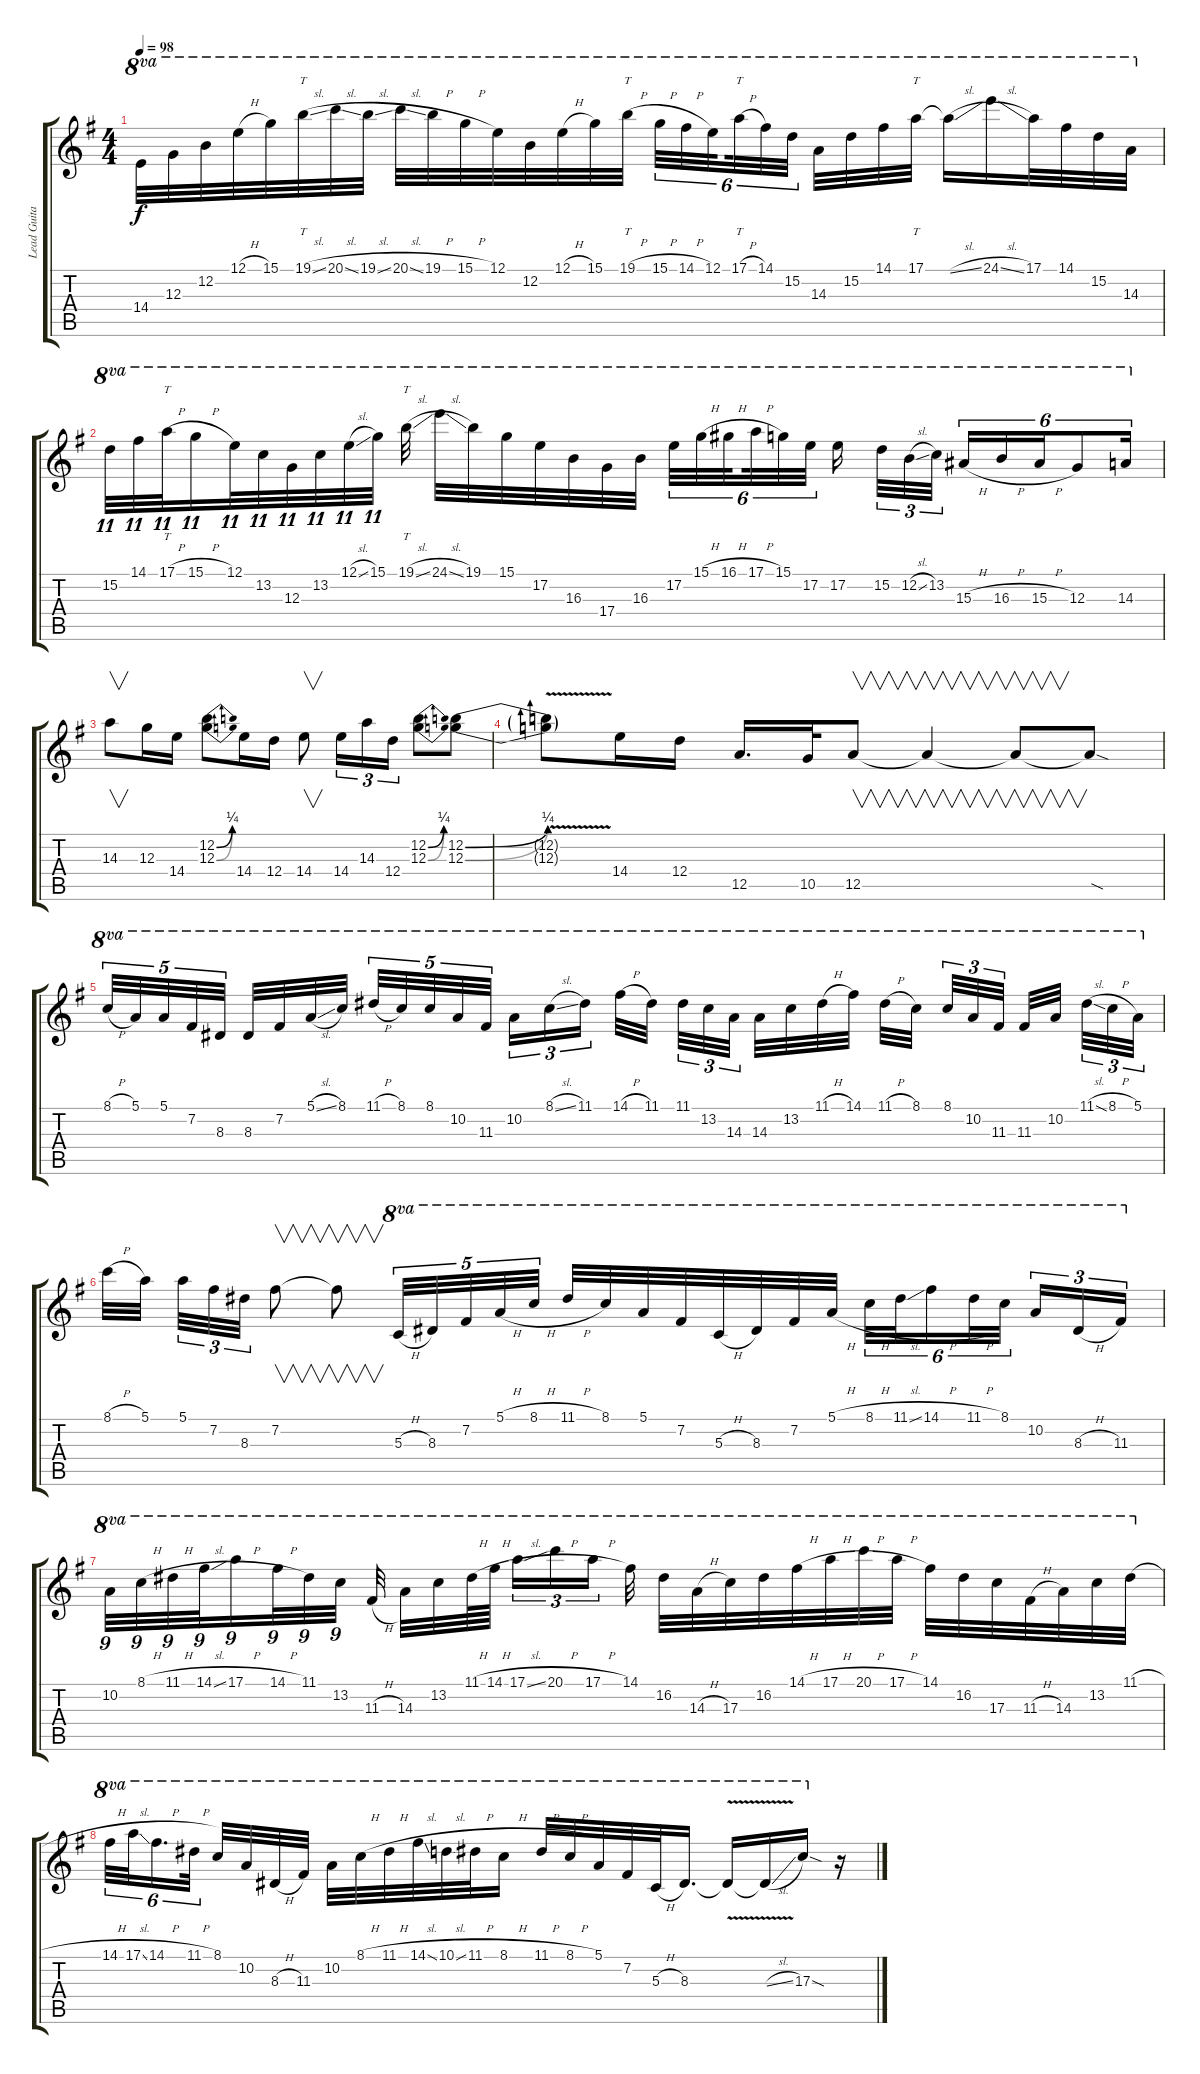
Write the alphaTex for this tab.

\track ("Lead Guitar" "Lead Guita") {instrument distortionguitar}
\staff {score tabs}
\tuning (E4 B3 G3 D3 A2 E2) {hide}
\ts (4 4)
\tempo 98
\clef g2
\ks g
14.4.32{ot 8va dy f} 12.3.32{ot 8va} 12.2.32{ot 8va} 12.1{h}.32{ot 8va} 15.1.32{ot 8va} 19.1{sl}.32{tt ot 8va} 20.1{sl}.32{ot 8va} 19.1{sl}.32{ot 8va} 20.1{sl}.32{ot 8va} 19.1{h}.32{ot 8va} 15.1{h}.32{ot 8va} 12.1.32{ot 8va} 12.2.32{ot 8va} 12.1{h}.32{ot 8va} 15.1.32{ot 8va} 19.1{h}.32{tt ot 8va} 15.1{h}.32{tu (6 4) ot 8va} 14.1{h}.32{tu (6 4) ot 8va} 12.1.32{tu (6 4) ot 8va beam splitsecondary} 17.1{h}.32{tt tu (6 4) ot 8va} 14.1.32{tu (6 4) ot 8va} 15.2.32{tu (6 4) ot 8va beam splitsecondary} 14.3.32{ot 8va} 15.2.32{ot 8va} 14.1.32{ot 8va} 17.1.32{tt ot 8va} 17.1{sl t}.16{ot 8va} 24.1{sl}.16{ot 8va} 17.1.32{ot 8va} 14.1.32{ot 8va} 15.2.32{ot 8va} 14.3.32{ot 8va} |
15.2.32{tu (11 8) ot 8va} 14.1.32{tu (11 8) ot 8va} 17.1{h}.32{tt tu (11 8) ot 8va} 15.1{h}.16{tu (11 8) ot 8va} 12.1.32{tu (11 8) ot 8va} 13.2.32{tu (11 8) ot 8va} 12.3.32{tu (11 8) ot 8va} 13.2.32{tu (11 8) ot 8va} 12.1{sl}.32{tu (11 8) ot 8va} 15.1.32{tu (11 8) ot 8va} 19.1{sl}.32{tt ot 8va} 24.1{sl}.32{ot 8va} 19.1.32{ot 8va} 15.1.32{ot 8va} 17.2.32{ot 8va} 16.3.32{ot 8va} 17.4.32{ot 8va} 16.3.32{ot 8va} 17.2.32{tu (6 4) ot 8va} 15.1{h}.32{tu (6 4) ot 8va} 16.1{h}.32{tu (6 4) ot 8va beam splitsecondary} 17.1{h}.32{tu (6 4) ot 8va} 15.1.32{tu (6 4) ot 8va} 17.2.32{tu (6 4) ot 8va beam splitsecondary} 17.2.16{ot 8va beam splitsecondary} 15.2.32{tu (3 2) ot 8va} 12.2{sl}.32{tu (3 2) ot 8va} 13.2.32{tu (3 2) ot 8va} 15.3{h}.16{tu (6 4) ot 8va} 16.3{h}.16{tu (6 4) ot 8va} 15.3{h}.16{tu (6 4) ot 8va} 12.3.8{tu (6 4) ot 8va} 14.3.16{tu (6 4) ot 8va} |
14.3.8{v} 12.3.16 14.4.16 (12.2{be (bend 0 0 60 1)} 12.3{be (bend 0 0 60 1)}).8 14.4.16 12.4.16 14.4.8{v} 14.4.16{tu (3 2)} 14.3.16{tu (3 2)} 12.4.16{tu (3 2)} (12.2{be (bend 0 0 60 1)} 12.3{be (bend 0 0 60 1)}).8 (12.2{be (bend 0 0 60 1)} 12.3{be (bend 0 0 60 1)}).8 |
(12.2{v t} 12.3{v t}).8 14.4.16 12.4.16 12.5.16{d} 10.5.32 12.5.8{v} 12.5{t}.4{v} 12.5{t}.8{v} 12.5{sod t}.8 |
8.1{h}.32{tu (5 4) ot 8va} 5.1.32{tu (5 4) ot 8va} 5.1.32{tu (5 4) ot 8va} 7.2.32{tu (5 4) ot 8va} 8.3.32{tu (5 4) ot 8va beam splitsecondary} 8.3.32{ot 8va} 7.2.32{ot 8va} 5.1{sl}.32{ot 8va} 8.1.32{ot 8va} 11.1{h}.32{tu (5 4) ot 8va} 8.1.32{tu (5 4) ot 8va} 8.1.32{tu (5 4) ot 8va} 10.2.32{tu (5 4) ot 8va} 11.3.32{tu (5 4) ot 8va beam splitsecondary} 10.2.16{tu (3 2) ot 8va} 8.1{sl}.16{tu (3 2) ot 8va} 11.1.16{tu (3 2) ot 8va} 14.1{h}.32{ot 8va} 11.1.32{ot 8va beam splitsecondary} 11.1.32{tu (3 2) ot 8va} 13.2.32{tu (3 2) ot 8va} 14.3.32{tu (3 2) ot 8va beam splitsecondary} 14.3.32{ot 8va} 13.2.32{ot 8va} 11.1{h}.32{ot 8va} 14.1.32{ot 8va} 11.1{h}.32{ot 8va} 8.1.32{ot 8va beam splitsecondary} 8.1.32{tu (3 2) ot 8va} 10.2.32{tu (3 2) ot 8va} 11.3.32{tu (3 2) ot 8va beam splitsecondary} 11.3.32{ot 8va} 10.2.32{ot 8va beam splitsecondary} 11.1{sl}.32{tu (3 2) ot 8va} 8.1{h}.32{tu (3 2) ot 8va} 5.1.32{tu (3 2) ot 8va} |
8.1{h}.32 5.1.32{beam splitsecondary} 5.1.32{tu (3 2)} 7.2.32{tu (3 2)} 8.3.32{tu (3 2)} 7.2.8{v} 7.2{t}.8{v} 5.3{h}.32{tu (5 4) ot 8va} 8.3.32{tu (5 4) ot 8va} 7.2.32{tu (5 4) ot 8va} 5.1{h}.32{tu (5 4) ot 8va} 8.1{h}.32{tu (5 4) ot 8va} 11.1{h}.32{ot 8va} 8.1.32{ot 8va} 5.1.32{ot 8va} 7.2.32{ot 8va} 5.3{h}.32{ot 8va} 8.3.32{ot 8va} 7.2.32{ot 8va} 5.1{h}.32{ot 8va} 8.1{h}.32{tu (6 4) ot 8va} 11.1{sl}.32{tu (6 4) ot 8va} 14.1{h}.16{tu (6 4) ot 8va} 11.1{h}.32{tu (6 4) ot 8va} 8.1.32{tu (6 4) ot 8va beam splitsecondary} 10.2.16{tu (3 2) ot 8va} 8.3{h}.16{tu (3 2) ot 8va} 11.3.16{tu (3 2) ot 8va} |
10.2.32{tu (9 8) ot 8va} 8.1{h}.32{tu (9 8) ot 8va} 11.1{h}.32{tu (9 8) ot 8va} 14.1{sl}.32{tu (9 8) ot 8va} 17.1{h}.16{tu (9 8) ot 8va} 14.1{h}.32{tu (9 8) ot 8va} 11.1.32{tu (9 8) ot 8va} 13.2.32{tu (9 8) ot 8va} 11.3{h}.32{ot 8va} 14.3.32{ot 8va} 13.2.32{ot 8va} 11.1{h}.64{ot 8va} 14.1{h}.64{ot 8va beam splitsecondary} 17.1{sl}.16{tu (3 2) ot 8va} 20.1{h}.16{tu (3 2) ot 8va} 17.1{h}.16{tu (3 2) ot 8va} 14.1.32{ot 8va} 16.2.32{ot 8va} 14.3{h}.32{ot 8va} 17.3.32{ot 8va} 16.2.32{ot 8va} 14.1{h}.32{ot 8va} 17.1{h}.32{ot 8va} 20.1{h}.32{ot 8va} 17.1{h}.32{ot 8va} 14.1.32{ot 8va} 16.2.32{ot 8va} 17.3.32{ot 8va} 11.3{h}.32{ot 8va} 14.3.32{ot 8va} 13.2.32{ot 8va} 11.1{h}.32{ot 8va} |
14.1{h}.32{tu (6 4) ot 8va} 17.1{sl}.32{tu (6 4) ot 8va} 14.1{h}.16{d tu (6 4) ot 8va} 11.1{h}.32{tu (6 4) ot 8va beam splitsecondary} 8.1.32{ot 8va} 10.2.32{ot 8va} 8.3{h}.32{ot 8va} 11.3.32{ot 8va} 10.2.32{ot 8va} 8.1{h}.32{ot 8va} 11.1{h}.32{ot 8va} 14.1{sl}.32{ot 8va} 10.1{sl}.32{ot 8va} 11.1{h}.32{ot 8va} 8.1{h}.16{ot 8va} 11.1{h}.32{ot 8va} 8.1{h}.32{ot 8va} 5.1.32{ot 8va} 7.2.32{ot 8va} 5.3{h}.32{ot 8va} 8.3.16{d ot 8va} 8.3{v t}.16{ot 8va} 8.3{sl t}.16{ot 8va} 17.3{sod}.16{ot 8va} r.16
